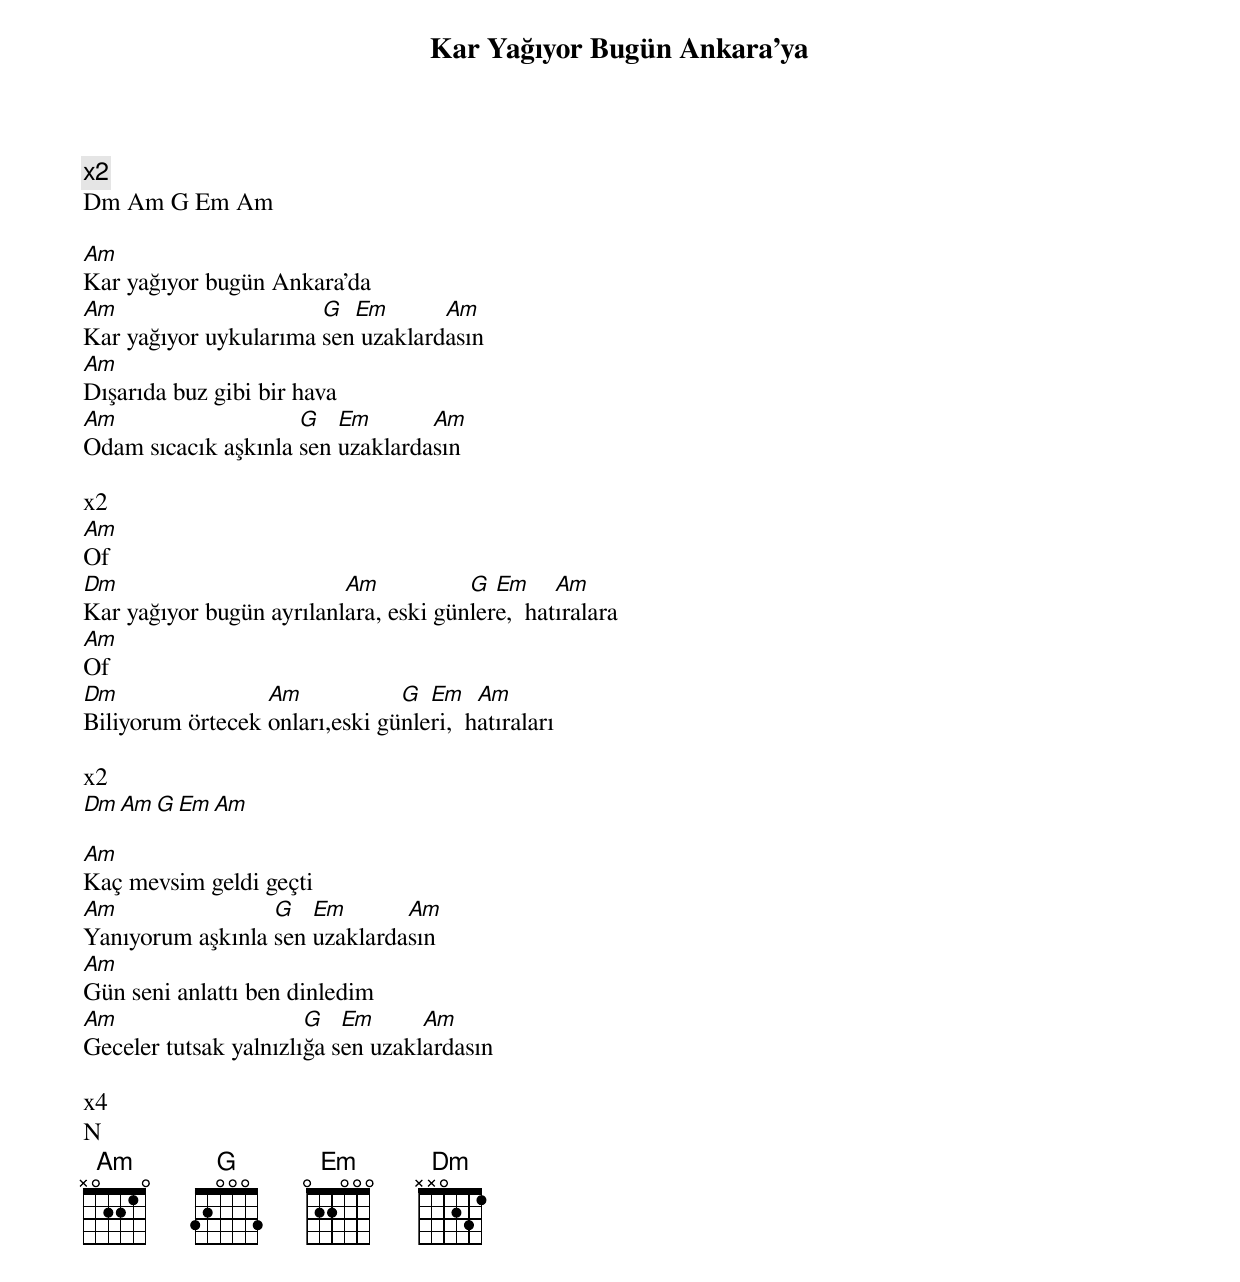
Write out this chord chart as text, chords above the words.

{title: Kar Yağıyor Bugün Ankara'ya}
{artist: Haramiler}

x2
Dm Am G Em Am

Am
Kar yağıyor bugün Ankara'da
Am                     G  Em       Am
Kar yağıyor uykularıma sen uzaklardasın
Am
Dışarıda buz gibi bir hava
Am                   G   Em       Am
Odam sıcacık aşkınla sen uzaklardasın

x2
Am
Of
Dm                        Am           G  Em     Am
Kar yağıyor bugün ayrılanlara, eski günlere,  hatıralara
Am
Of
Dm                Am            G  Em    Am
Biliyorum örtecek onları,eski günleri,  hatıraları

x2
Dm Am G Em Am

Am
Kaç mevsim geldi geçti
Am                G   Em       Am
Yanıyorum aşkınla sen uzaklardasın
Am
Gün seni anlattı ben dinledim
Am                     G   Em      Am
Geceler tutsak yalnızlığa sen uzaklardasın

x4
N
